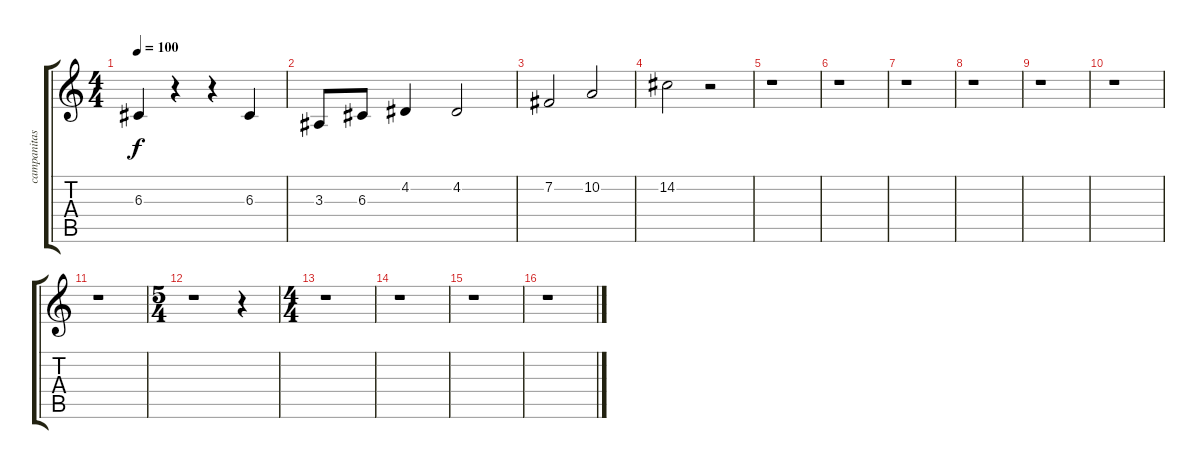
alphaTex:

\track ("campanitas" "campanitas") {instrument glockenspiel}
\staff {score tabs}
\tuning (E4 B3 G3 D3 A2 E2) {hide}
\ts (4 4)
\tempo 100
\clef g2
\ks c
6.3.4{dy f} r.4 r.4 6.3.4 |
3.3.8 6.3.8 4.2.4 4.2.2 |
7.2.2 10.2.2 |
14.2.2 r.2 |
r.1 |
r.1 |
r.1 |
r.1 |
r.1 |
r.1 |
r.1 |
\ts (5 4)
r.1 r.4 |
\ts (4 4)
r.1 |
r.1 |
r.1 |
r.1
